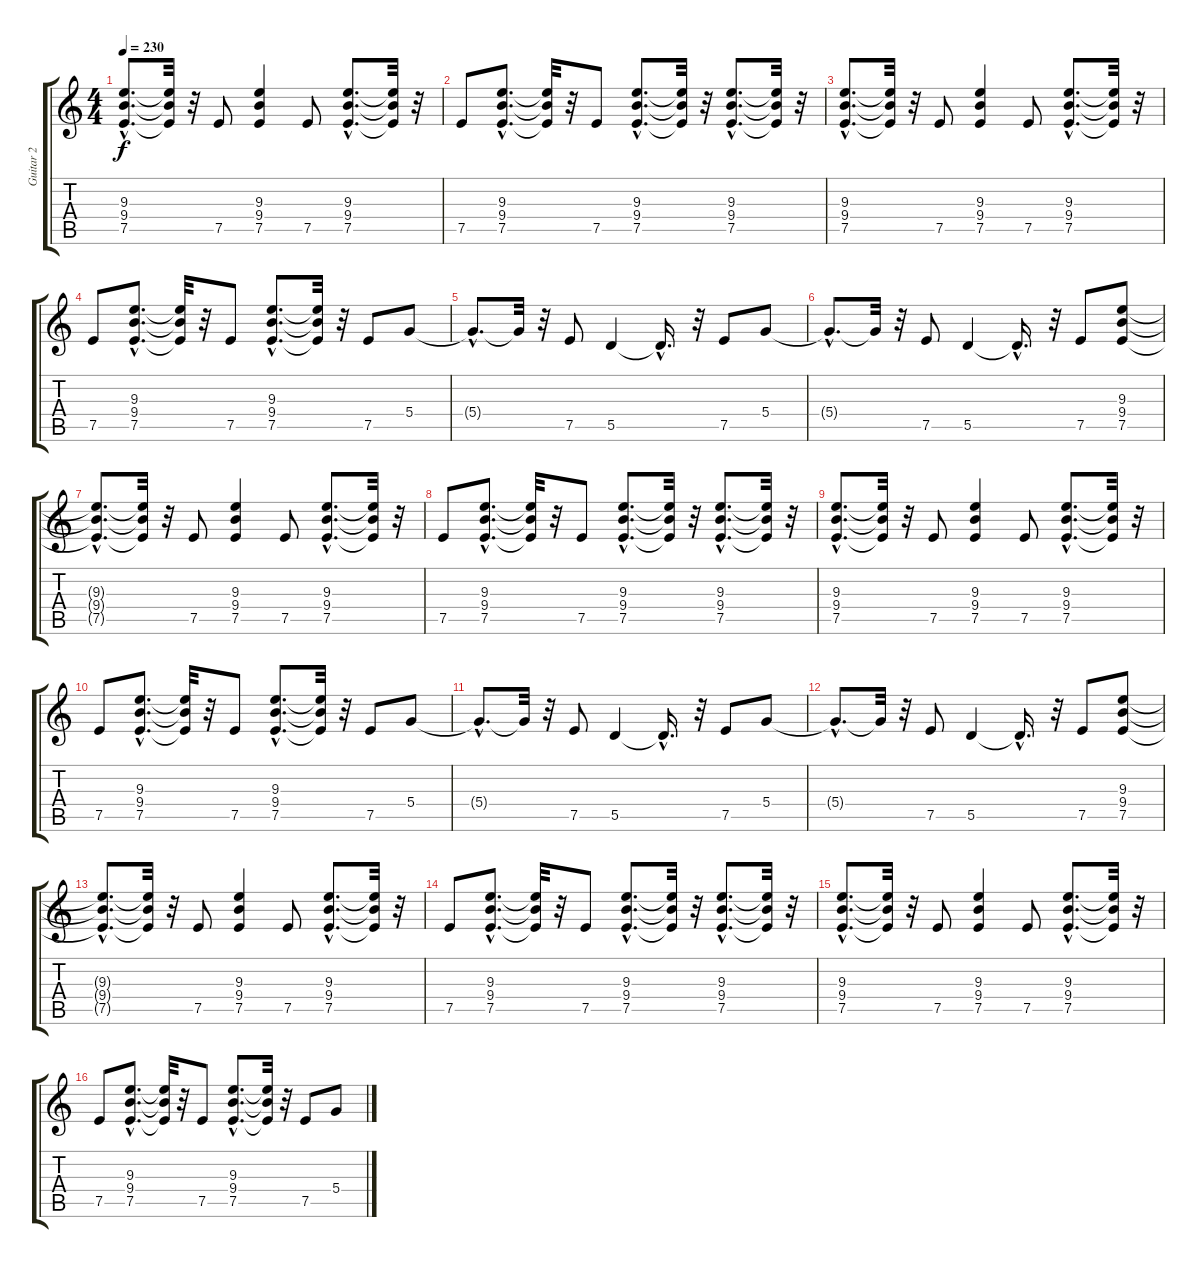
\track ("Guitar 2" "Guitar 2") {instrument overdrivenguitar}
\staff {score tabs}
\tuning (E4 B3 G3 D3 A2 E2) {hide}
\ts (4 4)
\tempo 230
\clef g2
\ks c
(9.3{hac} 9.4{hac} 7.5{hac}).8{d dy f} (9.3{t} 9.4{t} 7.5{t}).32 r.32 7.5.8 (9.3 9.4 7.5).4 7.5.8 (9.3{hac} 9.4{hac} 7.5{hac}).8{d} (9.3{t} 9.4{t} 7.5{t}).32 r.32 |
7.5.8 (9.3{hac} 9.4{hac} 7.5{hac}).8{d} (9.3{t} 9.4{t} 7.5{t}).32 r.32 7.5.8 (9.3{hac} 9.4{hac} 7.5{hac}).8{d} (9.3{t} 9.4{t} 7.5{t}).32 r.32 (9.3{hac} 9.4{hac} 7.5{hac}).8{d} (9.3{t} 9.4{t} 7.5{t}).32 r.32 |
(9.3{hac} 9.4{hac} 7.5{hac}).8{d} (9.3{t} 9.4{t} 7.5{t}).32 r.32 7.5.8 (9.3 9.4 7.5).4 7.5.8 (9.3{hac} 9.4{hac} 7.5{hac}).8{d} (9.3{t} 9.4{t} 7.5{t}).32 r.32 |
7.5.8 (9.3{hac} 9.4{hac} 7.5{hac}).8{d} (9.3{t} 9.4{t} 7.5{t}).32 r.32 7.5.8 (9.3{hac} 9.4{hac} 7.5{hac}).8{d} (9.3{t} 9.4{t} 7.5{t}).32 r.32 7.5.8 5.4.8 |
5.4{hac t}.8{d} 5.4{t}.32 r.32 7.5.8 5.5.4 5.5{hac t}.16{d} r.32 7.5.8 5.4.8 |
5.4{hac t}.8{d} 5.4{t}.32 r.32 7.5.8 5.5.4 5.5{hac t}.16{d} r.32 7.5.8 (9.3 9.4 7.5).8 |
(9.3{hac t} 9.4{hac t} 7.5{hac t}).8{d} (9.3{t} 9.4{t} 7.5{t}).32 r.32 7.5.8 (9.3 9.4 7.5).4 7.5.8 (9.3{hac} 9.4{hac} 7.5{hac}).8{d} (9.3{t} 9.4{t} 7.5{t}).32 r.32 |
7.5.8 (9.3{hac} 9.4{hac} 7.5{hac}).8{d} (9.3{t} 9.4{t} 7.5{t}).32 r.32 7.5.8 (9.3{hac} 9.4{hac} 7.5{hac}).8{d} (9.3{t} 9.4{t} 7.5{t}).32 r.32 (9.3{hac} 9.4{hac} 7.5{hac}).8{d} (9.3{t} 9.4{t} 7.5{t}).32 r.32 |
(9.3{hac} 9.4{hac} 7.5{hac}).8{d} (9.3{t} 9.4{t} 7.5{t}).32 r.32 7.5.8 (9.3 9.4 7.5).4 7.5.8 (9.3{hac} 9.4{hac} 7.5{hac}).8{d} (9.3{t} 9.4{t} 7.5{t}).32 r.32 |
7.5.8 (9.3{hac} 9.4{hac} 7.5{hac}).8{d} (9.3{t} 9.4{t} 7.5{t}).32 r.32 7.5.8 (9.3{hac} 9.4{hac} 7.5{hac}).8{d} (9.3{t} 9.4{t} 7.5{t}).32 r.32 7.5.8 5.4.8 |
5.4{hac t}.8{d} 5.4{t}.32 r.32 7.5.8 5.5.4 5.5{hac t}.16{d} r.32 7.5.8 5.4.8 |
5.4{hac t}.8{d} 5.4{t}.32 r.32 7.5.8 5.5.4 5.5{hac t}.16{d} r.32 7.5.8 (9.3 9.4 7.5).8 |
(9.3{hac t} 9.4{hac t} 7.5{hac t}).8{d} (9.3{t} 9.4{t} 7.5{t}).32 r.32 7.5.8 (9.3 9.4 7.5).4 7.5.8 (9.3{hac} 9.4{hac} 7.5{hac}).8{d} (9.3{t} 9.4{t} 7.5{t}).32 r.32 |
7.5.8 (9.3{hac} 9.4{hac} 7.5{hac}).8{d} (9.3{t} 9.4{t} 7.5{t}).32 r.32 7.5.8 (9.3{hac} 9.4{hac} 7.5{hac}).8{d} (9.3{t} 9.4{t} 7.5{t}).32 r.32 (9.3{hac} 9.4{hac} 7.5{hac}).8{d} (9.3{t} 9.4{t} 7.5{t}).32 r.32 |
(9.3{hac} 9.4{hac} 7.5{hac}).8{d} (9.3{t} 9.4{t} 7.5{t}).32 r.32 7.5.8 (9.3 9.4 7.5).4 7.5.8 (9.3{hac} 9.4{hac} 7.5{hac}).8{d} (9.3{t} 9.4{t} 7.5{t}).32 r.32 |
7.5.8 (9.3{hac} 9.4{hac} 7.5{hac}).8{d} (9.3{t} 9.4{t} 7.5{t}).32 r.32 7.5.8 (9.3{hac} 9.4{hac} 7.5{hac}).8{d} (9.3{t} 9.4{t} 7.5{t}).32 r.32 7.5.8 5.4.8
